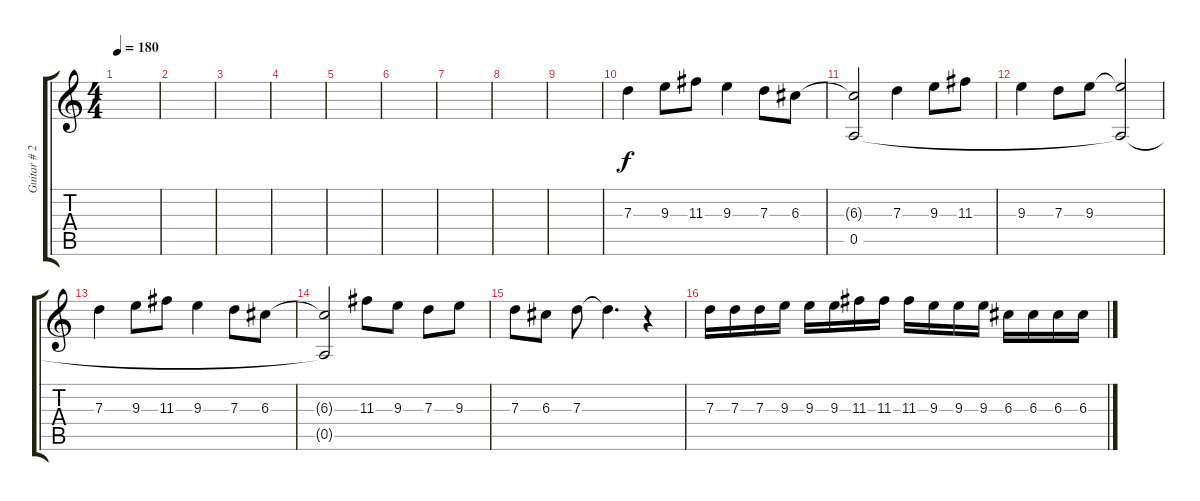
\track ("Guitar # 2" "Guitar # 2") {instrument overdrivenguitar}
\staff {score tabs}
\tuning (E4 B3 G3 D3 A2 E2) {hide}
\ts (4 4)
\tempo 180
\clef g2
\ks c
|
|
|
|
|
|
|
|
|
7.3.4 9.3.8 11.3.8 9.3.4 7.3.8 6.3.8 |
(6.3{t} 0.5).2 7.3.4 9.3.8 11.3.8 |
9.3.4 7.3.8 9.3.8 (9.3{t} 0.5{t}).2 |
7.3.4 9.3.8 11.3.8 9.3.4 7.3.8 6.3.8 |
(6.3{t} 0.5{t}).2 11.3.8 9.3.8 7.3.8 9.3.8 |
7.3.8 6.3.8 7.3.8 7.3{t}.4{d} r.4 |
7.3.16 7.3.16 7.3.16 9.3.16 9.3.16 9.3.16 11.3.16 11.3.16 11.3.16 9.3.16 9.3.16 9.3.16 6.3.16 6.3.16 6.3.16 6.3.16
